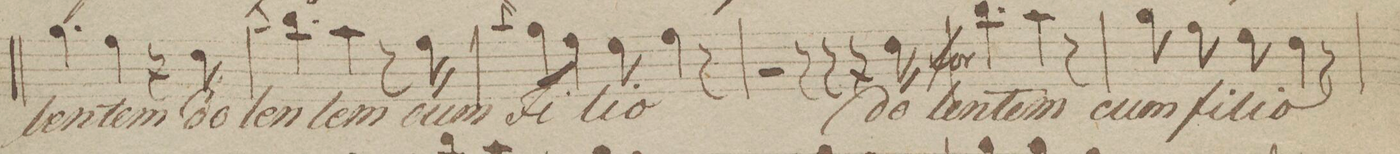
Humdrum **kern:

**kern	**text	**dynam
*I"Cant!	*	*
*clefC1	*	*
*k[b-e-]	*	*
*M6/8	*	*
4.ee-\	-len-	.
4dd\	-tem	.
16r	.	.
*16\right	*	*
16b-\	do-	.
=13	=13	=13
4.gg^\	-len-	.
4ff\	-lem	.
16r	.	.
16dd\	cum	.
=14	=14	=14
16qqff/	.	.
8ee-\L	fi-	.
8dd\J	.	.
8cc\	-li-	.
4dd\	-o	.
8r	.	.
=15	=15	=15
4.r	.	.
8r	.	.
8r	.	.
16r	.	.
16b-\	do-	.
=16	=16	=16
4.gg\	-len-	f
4ff\	-tem	.
8r	.	.
=17	=17	=17
8ee-\	cum	.
8dd\	fi-	.
8cc\	-li-	.
4b-\	-o	.
8r	.	.
=18	=18	=18
*-	*-	*-
